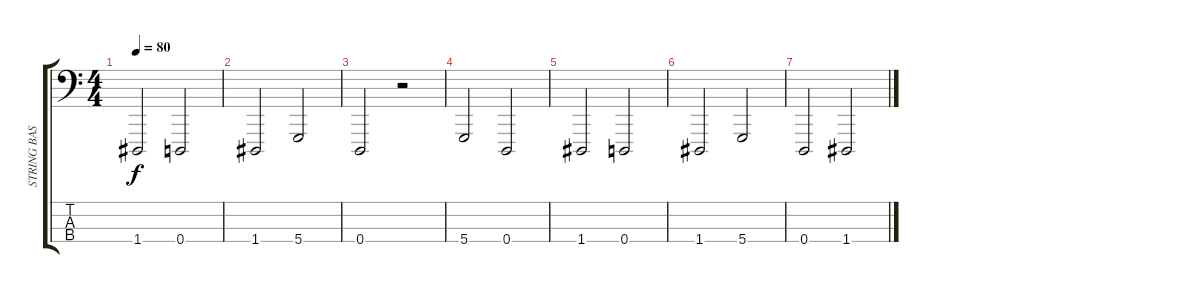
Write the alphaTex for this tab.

\track ("STRING BASSE" "STRING BAS") {instrument stringensemble1}
\staff {score tabs}
\tuning (F2 C2 G1 D1) {hide}
\ts (4 4)
\tempo 80
\clef f4
\ks c
1.4.2{dy f} 0.4.2 |
1.4.2 5.4.2 |
0.4.2 r.2 |
5.4.2 0.4.2 |
1.4.2 0.4.2 |
1.4.2 5.4.2 |
0.4.2 1.4.2
